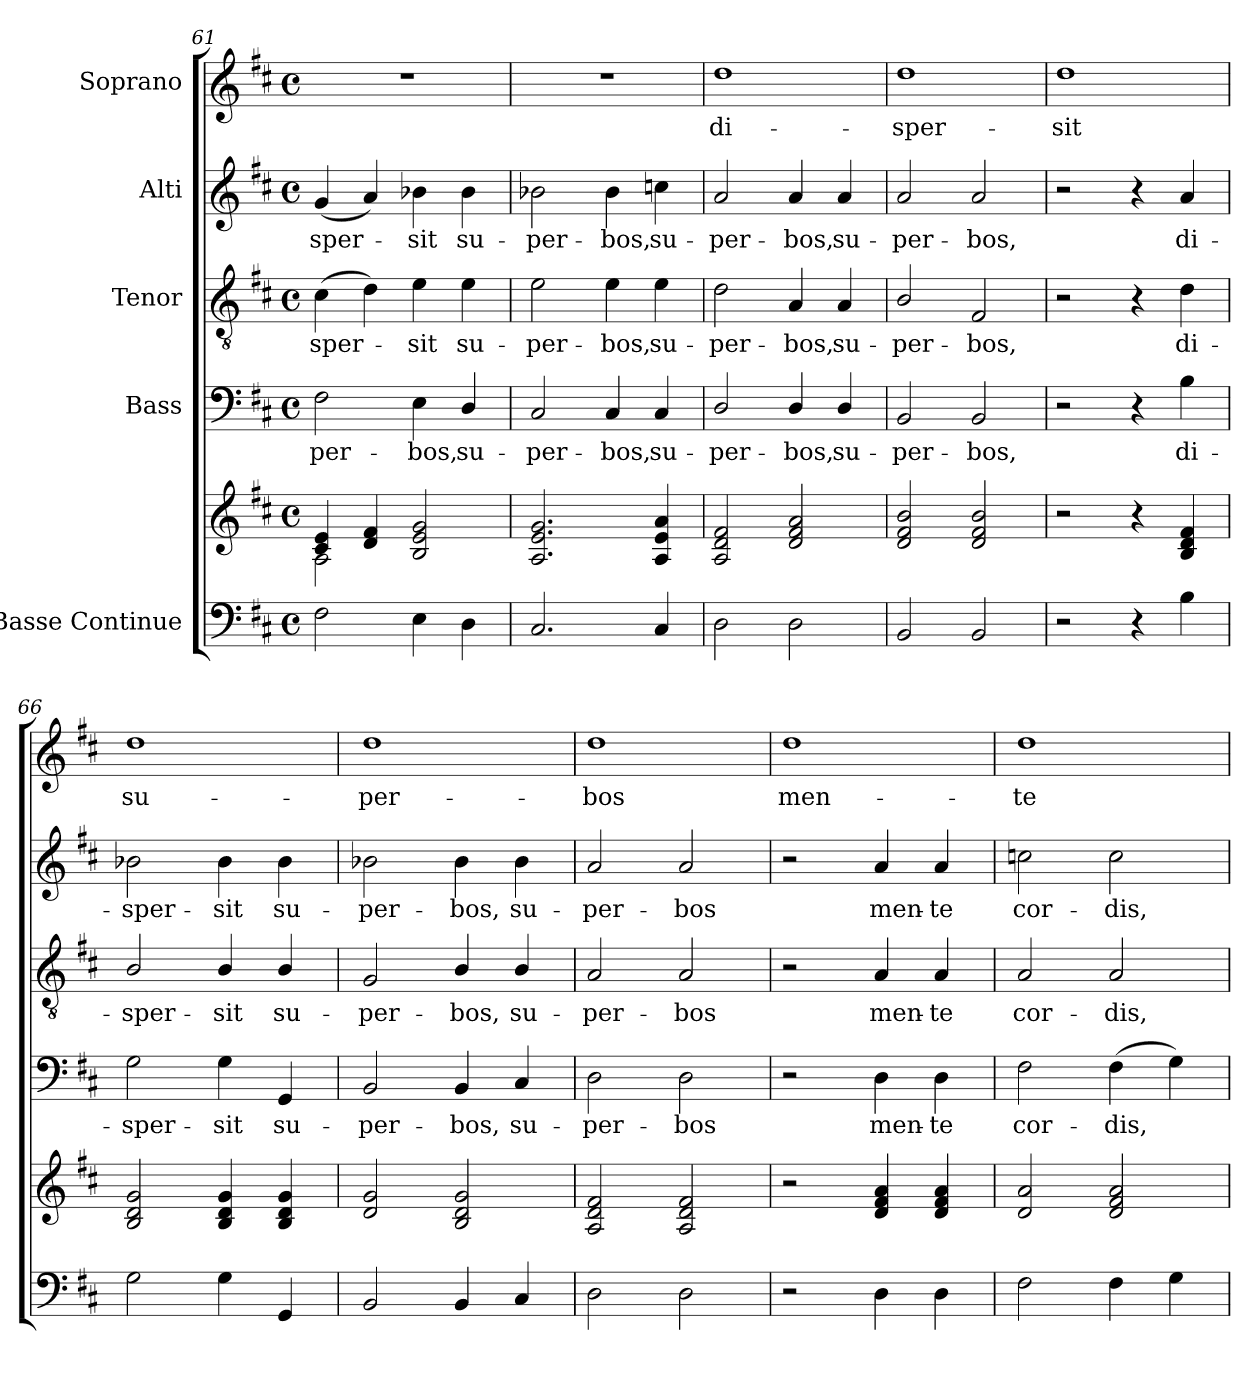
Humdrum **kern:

**kern	**kern	**kern	**text	**kern	**text	**kern	**text	**kern	**text
*part5	*part5	*part4	*part4	*part3	*part3	*part2	*part2	*part1	*part1
*staff6	*staff5	*staff4	*staff4	*staff3	*staff3	*staff2	*staff2	*staff1	*staff1
*I"Basse Continue	*	*I"Bass	*	*I"Tenor	*	*I"Alti	*	*I"Soprano	*
*clefF4	*clefG2	*clefF4	*	*clefGv2	*	*clefG2	*	*clefG2	*
*	*	*	*	*	*	*ITrd2c3	*	*	*
*k[f#c#]	*k[f#c#]	*k[f#c#]	*	*k[f#c#]	*	*k[f#c#g#d#a#]	*	*k[f#c#]	*
*M4/4	*M4/4	*M4/4	*	*M4/4	*	*M4/4	*	*M4/4	*
*met(c)	*met(c)	*met(c)	*	*met(c)	*	*met(c)	*	*met(c)	*
=61	=61	=61	=61	=61	=61	=61	=61	=61	=61
*	*^	*	*	*	*	*	*	*	*
2F#\	4c#/ 4e/	2A\	2F#!\	per-	(4c#!\	sper-	(4e!i/	sper-	1r	.
.	4d/ 4f#/	.	.	.	4d!\)	.	4f#!i/)	.	.	.
4E\	2B/ 2e/ 2g/	2ryy	4E!\	bos,	4e!\	-sit	4gn!i\	-sit	.	.
4D\	.	.	4D!/	su-	4e!\	su-	4g!i\	su-	.	.
*	*v	*v	*	*	*	*	*	*	*	*
=62	=62	=62	=62	=62	=62	=62	=62	=62	=62
2.C#/	2.A/ 2.e/ 2.g/	2C#!/	per-	2e!\	per-	2gn!i\	per-	1r	.
.	.	4C#!/	bos,	4e!\	bos,	4g!i\	bos,	.	.
4C#/	4A/ 4e/ 4a/	4C#!/	su-	4e!\	su-	4an!i\	su-	.	.
=63	=63	=63	=63	=63	=63	=63	=63	=63	=63
2D\	2A/ 2d/ 2f#/	2D!/	per-	2d!\	per-	2f#!i/	per-	1dd!	di-
2D\	2d/ 2f#/ 2a/	4D!/	bos,	4A!/	bos,	4f#!i/	bos,	.	.
.	.	4D!/	su-	4A!/	su-	4f#!i/	su-	.	.
=64	=64	=64	=64	=64	=64	=64	=64	=64	=64
2BB/	2d/ 2f#/ 2b/	2BB!/	per-	2B!/	per-	2f#!i/	per-	1dd!	sper-
2BB/	2d/ 2f#/ 2b/	2BB!/	bos,	2F#!/	bos,	2f#!i/	bos,	.	.
!!LO:LB:g=z
=65	=65	=65	=65	=65	=65	=65	=65	=65	=65
2r	2r	2r	.	2r	.	2r	.	1dd!	sit
4r	4r	4r	.	4r	.	4r	.	.	.
4B\	4B/ 4d/ 4f#/	4B!\	di-	4d!\	di-	4f#!i/	di-	.	.
=66	=66	=66	=66	=66	=66	=66	=66	=66	=66
2G\	2B/ 2d/ 2g/	2G!\	sper-	2B!/	sper-	2gn!i\	sper-	1dd!	su-
4G\	4B/ 4d/ 4g/	4G!\	sit	4B!/	sit	4g!i\	sit	.	.
4GG/	4B/ 4d/ 4g/	4GG!/	su-	4B!/	su-	4g!i\	su-	.	.
=67	=67	=67	=67	=67	=67	=67	=67	=67	=67
2BB/	2d/ 2g/	2BB!/	per-	2G!/	per-	2gn!i\	per-	1dd!	per-
4BB/	2B/ 2d/ 2g/	4BB!/	bos,	4B!/	bos,	4g!i\	bos,	.	.
4C#/	.	4C#!/	su-	4B!/	su-	4g!i\	su-	.	.
=68	=68	=68	=68	=68	=68	=68	=68	=68	=68
2D\	2A/ 2d/ 2f#/	2D!\	per-	2A!/	per-	2f#!i/	per-	1dd!	bos
2D\	2A/ 2d/ 2f#/	2D!\	bos	2A!/	bos	2f#!i/	bos	.	.
=69	=69	=69	=69	=69	=69	=69	=69	=69	=69
2r	2r	2r	.	2r	.	2r	.	1dd!	men-
4D\	4d/ 4f#/ 4a/	4D!\	men-	4A!/	men-	4f#!i/	men-	.	.
4D\	4d/ 4f#/ 4a/	4D!\	te	4A!/	te	4f#!i/	te	.	.
=70	=70	=70	=70	=70	=70	=70	=70	=70	=70
2F#\	2d/ 2a/	2F#!\	cor-	2A!/	cor-	2an!i\	cor-	1dd!	te
4F#\	2d/ 2f#/ 2a/	(4F#!\	dis,	2A!/	dis,	2a!i\	dis,	.	.
4G\	.	4G!\)	.	.	.	.	.	.	.
=	=	=	=	=	=	=	=	=	=
*-	*-	*-	*-	*-	*-	*-	*-	*-	*-
